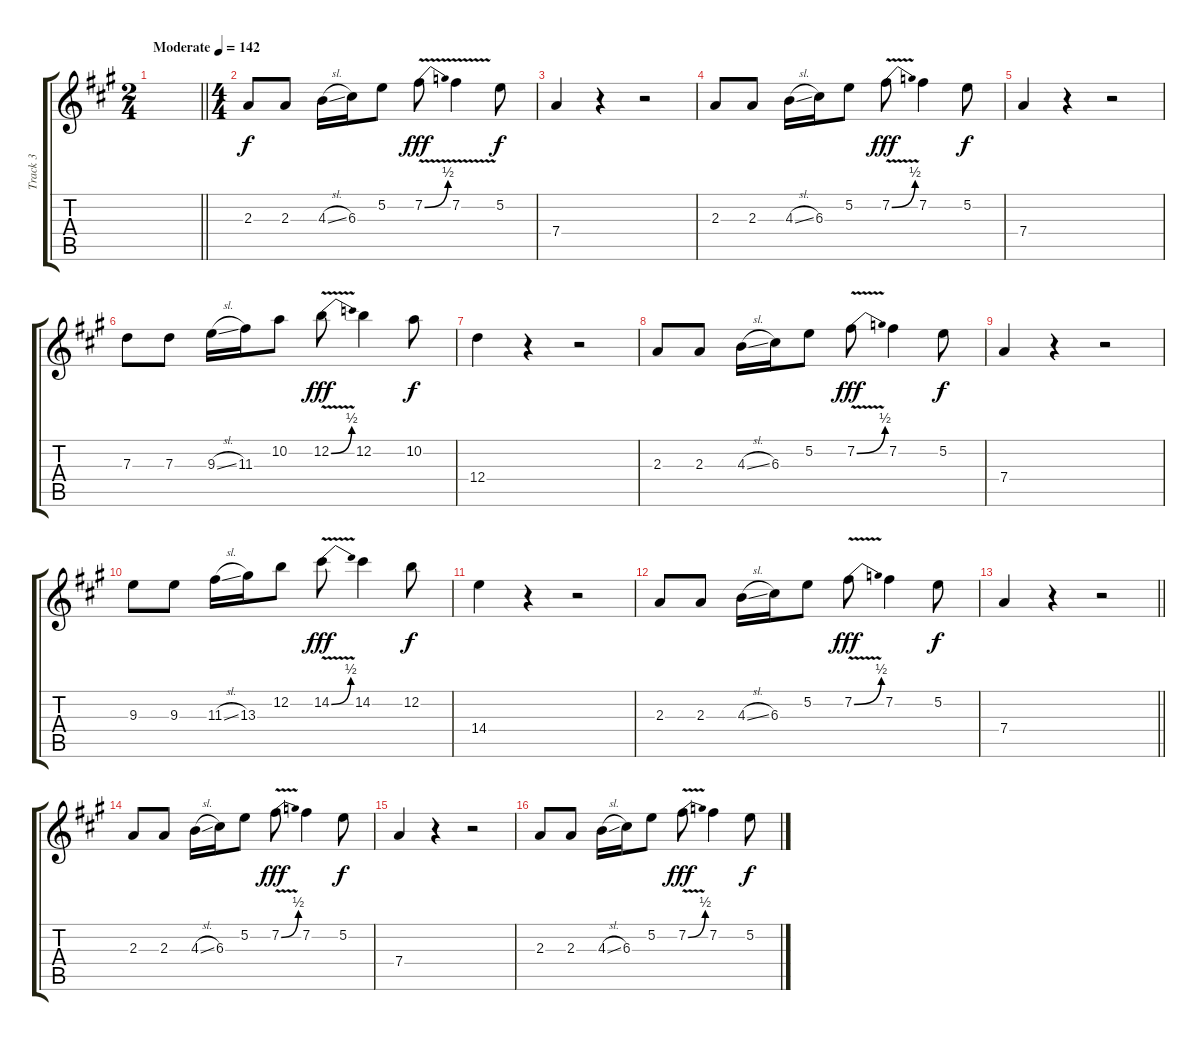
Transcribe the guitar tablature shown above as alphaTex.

\track ("Track 3" "Track 3") {instrument distortionguitar}
\staff {score tabs}
\tuning (E4 B3 G3 D3 A2 E2) {hide}
\ts (2 4)
\tempo (142 "Moderate")
\clef g2
\barLineRight lightlight
\ks a
|
\ts (4 4)
2.3.8 2.3.8 4.3{sl}.16 6.3.16 5.2.8 7.2{be (bend 0 0 60 2) v}.8{dy fff} 7.2{v}.4 5.2.8{dy f} |
7.4.4 r.4 r.2 |
2.3.8 2.3.8 4.3{sl}.16 6.3.16 5.2.8 7.2{be (bend 0 0 60 2) v}.8{dy fff} 7.2.4 5.2.8{dy f} |
7.4.4 r.4 r.2 |
7.3.8 7.3.8 9.3{sl}.16 11.3.16 10.2.8 12.2{be (bend 0 0 60 2) v}.8{dy fff} 12.2.4 10.2.8{dy f} |
12.4.4 r.4 r.2 |
2.3.8 2.3.8 4.3{sl}.16 6.3.16 5.2.8 7.2{be (bend 0 0 60 2) v}.8{dy fff} 7.2.4 5.2.8{dy f} |
7.4.4 r.4 r.2 |
9.3.8 9.3.8 11.3{sl}.16 13.3.16 12.2.8 14.2{be (bend 0 0 60 2) v}.8{dy fff} 14.2.4 12.2.8{dy f} |
14.4.4 r.4 r.2 |
2.3.8 2.3.8 4.3{sl}.16 6.3.16 5.2.8 7.2{be (bend 0 0 60 2) v}.8{dy fff} 7.2.4 5.2.8{dy f} |
\barLineRight lightlight
7.4.4 r.4 r.2 |
2.3.8 2.3.8 4.3{sl}.16 6.3.16 5.2.8 7.2{be (bend 0 0 60 2) v}.8{dy fff} 7.2.4 5.2.8{dy f} |
7.4.4 r.4 r.2 |
2.3.8 2.3.8 4.3{sl}.16 6.3.16 5.2.8 7.2{be (bend 0 0 60 2) v}.8{dy fff} 7.2.4 5.2.8{dy f}
